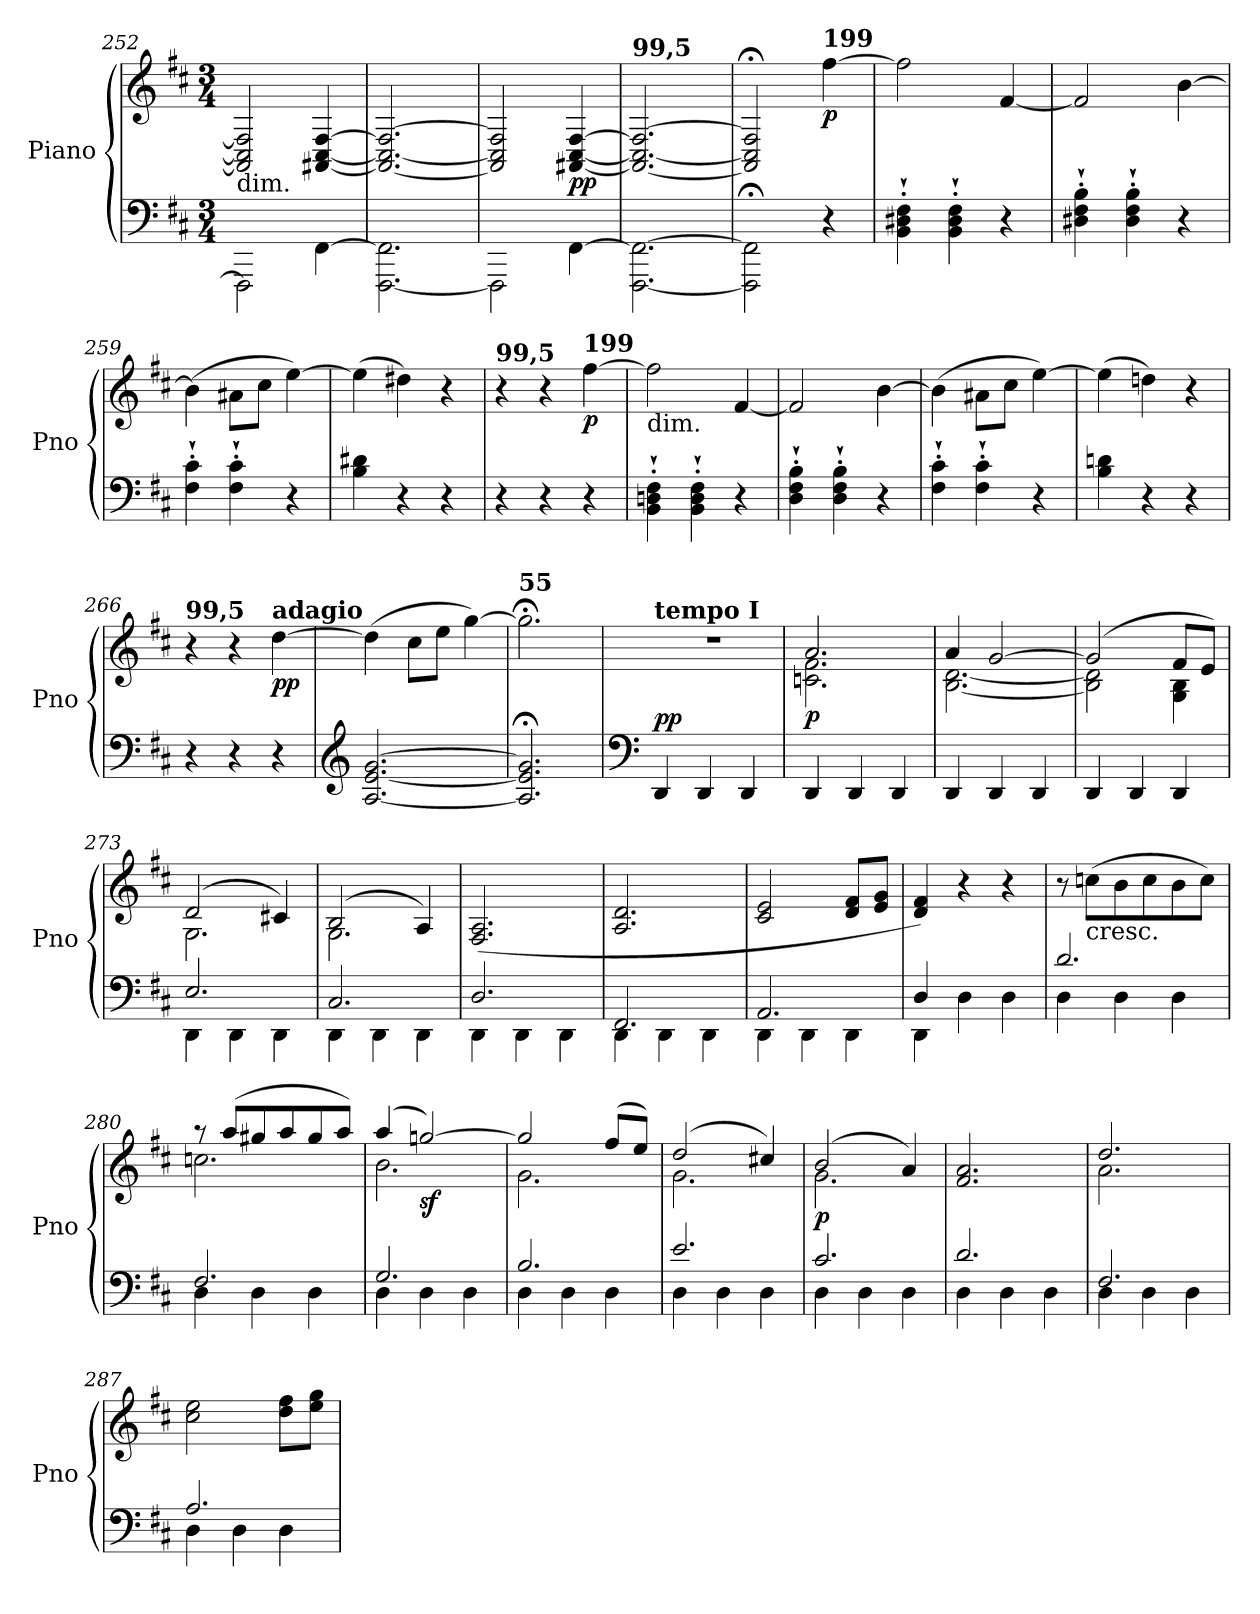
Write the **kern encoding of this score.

**kern	**kern	**dynam
*part1	*part1	*part1
*staff2	*staff1	*staff1/2
*I"Piano	*	*
*I'Pno	*	*
*clefF4	*clefG2	*
*k[f#c#]	*k[f#c#]	*
*D:	*D:	*
*M3/4	*M3/4	*
=252	=252	=252
!	!LO:TX:b:t=dim.	!
2FFF#\]	2AA#/] 2C#/] 2F#/]	.
[4FF#\	[4AA#X/ [4C#/ [4F#/	.
=253	=253	=253
[2.FFF#\ 2.FF#\]	2.AA#/_ 2.C#/_ 2.F#/_	.
!!LO:PB:g=z
=254	=254	=254
2FFF#\]	2AA#/] 2C#/] 2F#/]	.
!	!	!LO:DY:b
[4FF#\	[4AA#X/ [4C#/ [4F#/	pp
=255	=255	=255
!	!LO:TX:a:B:t=99,5	!
[2.FFF#\ 2.FF#\_	2.AA#/_ 2.C#/_ 2.F#/_	.
=256	=256	=256
2FFF#\]; 2FF#\];	2AA#/];< 2C#/];< 2F#/];<	.
!	!LO:TX:a:B:t=199	!
!	!	!LO:DY:b
4r	[4ff#\	p
=257	=257	=257
4BB\'` 4D#X\'` 4F#\'`	2ff#\]	.
4BB\'` 4D#\'` 4F#\'`	.	.
4r	[4f#/	.
=258	=258	=258
4D#X\'` 4F#\'` 4B\'`	2f#/]	.
4D#\'` 4F#\'` 4B\'`	.	.
4r	[4b\	.
=259	=259	=259
4F#\'` 4c#\'`	(>4b\]	.
4F#\'` 4c#\'`	8a#X\L	.
.	8cc#\J	.
4r	[4ee\)	.
=260	=260	=260
4B\ 4d#X\	(>4ee\]	.
4r	4dd#X\)	.
4r	4r	.
=261	=261	=261
!	!LO:TX:a:B:t=99,5	!
4r	4r	.
4r	4r	.
!	!LO:TX:a:B:t=199	!
!	!	!LO:DY:b
4r	[4ff#\	p
=262	=262	=262
!	!LO:TX:b:t=dim.	!
4BB\'` 4Dn\'` 4F#\'`	2ff#\]	.
4BB\'` 4D\'` 4F#\'`	.	.
4r	[4f#/	.
=263	=263	=263
4D\'` 4F#\'` 4B\'`	2f#/]	.
4D\'` 4F#\'` 4B\'`	.	.
4r	[4b\	.
=264	=264	=264
4F#\'` 4c#\'`	(>4b\]	.
4F#\'` 4c#\'`	8a#X\L	.
.	8cc#\J	.
4r	[4ee\)	.
!!LO:LB:g=z
=265	=265	=265
4B\ 4dn\	(>4ee\]	.
4r	4ddn\)	.
4r	4r	.
=266	=266	=266
!	!LO:TX:a:B:t=99,5	!
4r	4r	.
4r	4r	.
!	!LO:TX:a:B:t=adagio	!
!	!	!LO:DY:b
4r	[4dd\	pp
=267	=267	=267
*clefG2	*	*
[2.A/ [2.e/ [2.g/	(>4dd\]	.
.	8cc#\L	.
.	8ee\J	.
.	[4gg\)	.
=268	=268	=268
!	!LO:TX:a:B:t=55	!
2.A/];< 2.e/];< 2.g/];<	2.gg;<\]	.
=269	=269	=269
*clefF4	*	*
!	!LO:TX:a:B:t=tempo I	!
!	!	!LO:DY:a=2
4DD/	2.r	pp
4DD/	.	.
4DD/	.	.
=270	=270	=270
*	*^	*
!	!	!	!LO:DY:b
4DD/	2.a/	2.cn\ 2.f#\	p
4DD/	.	.	.
4DD/	.	.	.
=271	=271	=271	=271
4DD/	4a/	[2.B\ [2.d\	.
4DD/	[2g/	.	.
4DD/	.	.	.
=272	=272	=272	=272
4DD/	(>2g/]	2B\] 2d\]	.
4DD/	.	.	.
4DD/	8f#/L	4G\ 4B\	.
.	8e/J)	.	.
=273	=273	=273	=273
*^	*	*	*
2.E/	4DD\	(>2d/	2.G\	.
.	4DD\	.	.	.
.	4DD\	4c#X/)	.	.
=274	=274	=274	=274	=274
2.C#/	4DD\	(>2B/	2.G\	.
.	4DD\	.	.	.
.	4DD\	4A/)	.	.
*	*	*v	*v	*
!!LO:LB:g=z
=275	=275	=275	=275
2.D/	4DD\	(>2.F#/ 2.A/	.
.	4DD\	.	.
.	4DD\	.	.
=276	=276	=276	=276
2.FF#/	4DD\	2.A/ 2.d/	.
.	4DD\	.	.
.	4DD\	.	.
=277	=277	=277	=277
2.AA/	4DD\	2c#/ 2e/	.
.	4DD\	.	.
.	4DD\	8d/ 8f#/L	.
.	.	8e/ 8g/J	.
=278	=278	=278	=278
4D/	4DD\	4d/ 4f#/)	.
4D\	2ryy	4r	.
4D\	.	4r	.
=279	=279	=279	=279
2.d/	4D\	8r	.
!	!	!LO:TX:b:t=cresc.	!
.	.	(>8ccn\L	.
.	4D\	8b\	.
.	.	8cc\	.
.	4D\	8b\	.
.	.	8cc\J)	.
=280	=280	=280	=280
*	*	*^	*
2.F#/	4D\	8raa	2.ccn\	.
.	.	(>8aa/L	.	.
.	4D\	8gg#X/	.	.
.	.	8aa/	.	.
.	4D\	8gg#/	.	.
.	.	8aa/J)	.	.
=281	=281	=281	=281	=281
2.G/	4D\	(>4aa/	2.b\	.
!	!	!	!	!LO:DY:b
.	4D\	[2ggn/)	.	sf
.	4D\	.	.	.
=282	=282	=282	=282	=282
2.B/	4D\	2gg/]	2.g\	.
.	4D\	.	.	.
.	4D\	(>8ff#/L	.	.
.	.	8ee/J)	.	.
!!LO:LB:g=z	!!
=283	=283	=283	=283	=283
2.e/	4D\	(>2dd/	2.g\	.
.	4D\	.	.	.
.	4D\	4cc#X/)	.	.
=284	=284	=284	=284	=284
!	!	!	!	!LO:DY:b
2.c#/	4D\	(>2b/	2.g\	p
.	4D\	.	.	.
.	4D\	4a/)	.	.
*	*	*v	*v	*
=285	=285	=285	=285
2.d/	4D\	2.f#/ 2.a/	.
.	4D\	.	.
.	4D\	.	.
=286	=286	=286	=286
*	*	*^	*
2.F#/	4D\	2.dd/	2.a\	.
.	4D\	.	.	.
.	4D\	.	.	.
*	*	*v	*v	*
=287	=287	=287	=287
2.A/	4D\	2cc#\ 2ee\	.
.	4D\	.	.
.	4D\	8dd\ 8ff#\L	.
.	.	8ee\ 8gg\J	.
*v	*v	*	*
=	=	=
*-	*-	*-
